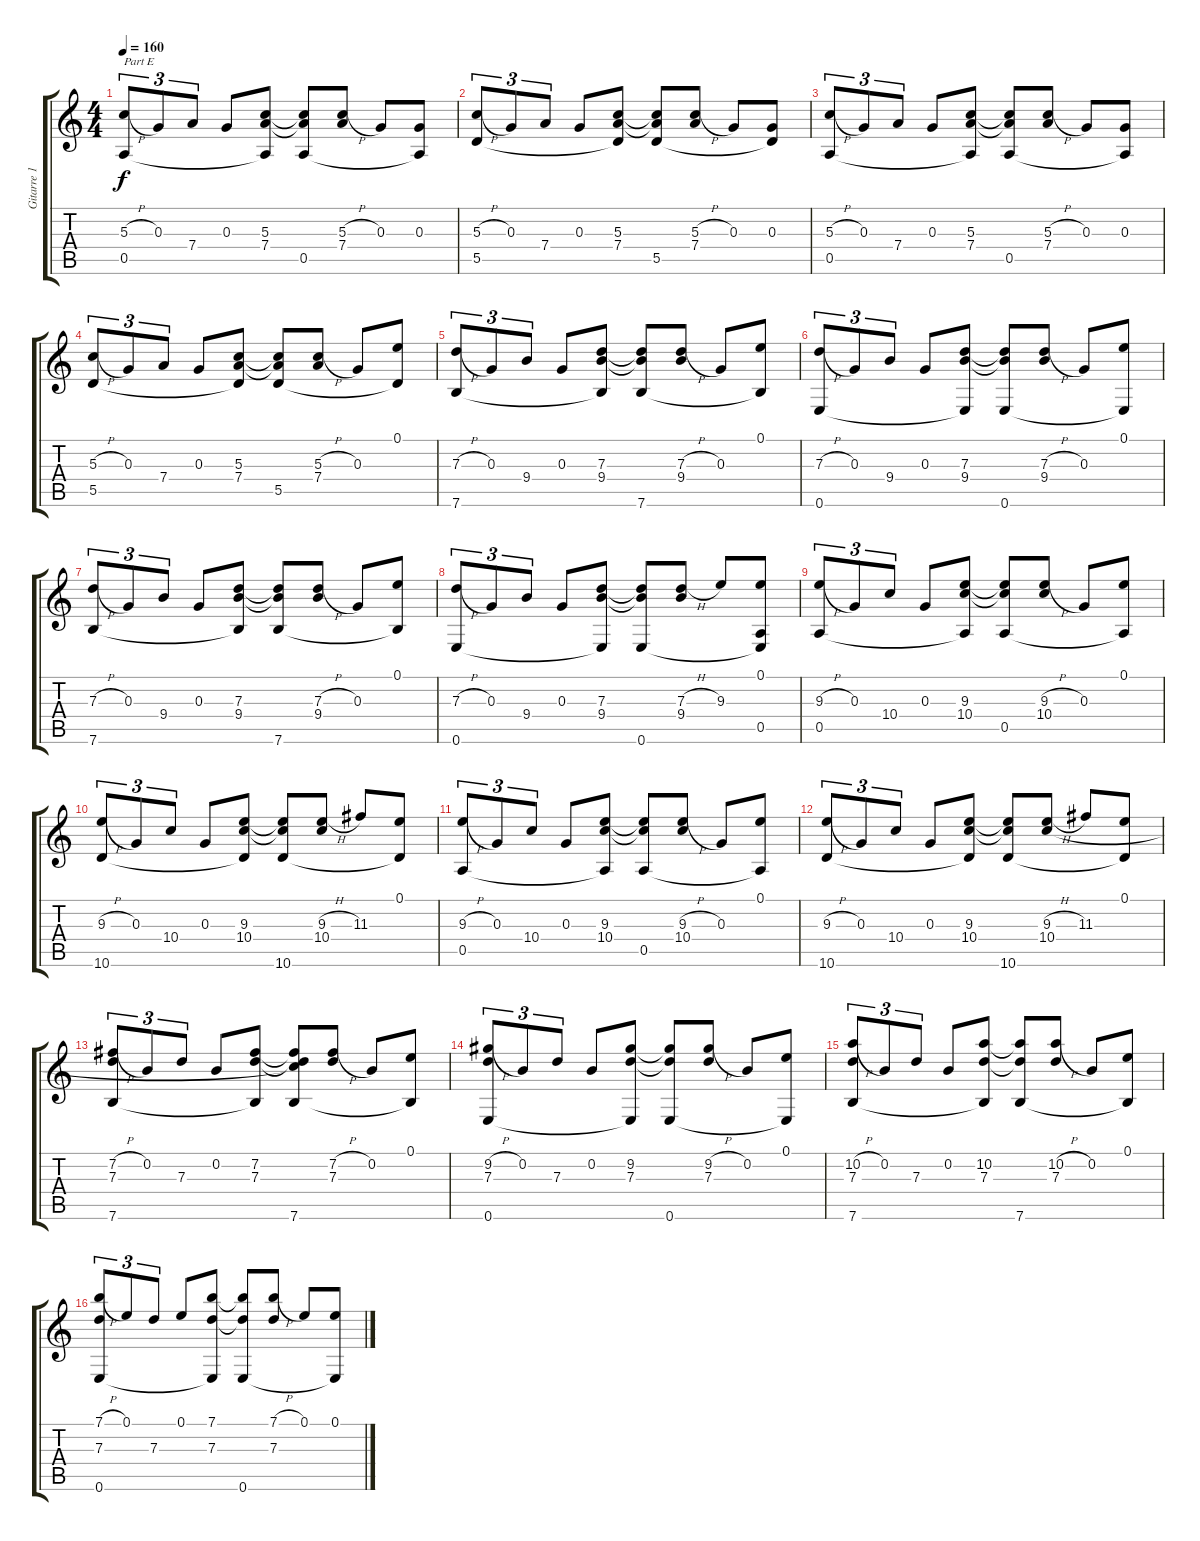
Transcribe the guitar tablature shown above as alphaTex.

\track ("Gitarre 1" "Gitarre 1") {instrument acousticguitarsteel}
\staff {score tabs}
\tuning (E4 B3 G3 D3 A2 E2) {hide}
\ts (4 4)
\tempo 160
\clef g2
\ks c
(5.3{h} 0.5).8{tu (3 2) txt "Part E" dy f} 0.3.8{tu (3 2)} 7.4.8{tu (3 2)} 0.3.8 (5.3 7.4 0.5{t}).8 (5.3{t} 7.4{t} 0.5).8 (5.3{h} 7.4).8 0.3.8 (0.3 0.5{t}).8 |
(5.3{h} 5.5).8{tu (3 2)} 0.3.8{tu (3 2)} 7.4.8{tu (3 2)} 0.3.8 (5.3 7.4 5.5{t}).8 (5.3{t} 7.4{t} 5.5).8 (5.3{h} 7.4).8 0.3.8 (0.3 5.5{t}).8 |
(5.3{h} 0.5).8{tu (3 2)} 0.3.8{tu (3 2)} 7.4.8{tu (3 2)} 0.3.8 (5.3 7.4 0.5{t}).8 (5.3{t} 7.4{t} 0.5).8 (5.3{h} 7.4).8 0.3.8 (0.3 0.5{t}).8 |
(5.3{h} 5.5).8{tu (3 2)} 0.3.8{tu (3 2)} 7.4.8{tu (3 2)} 0.3.8 (5.3 7.4 5.5{t}).8 (5.3{t} 7.4{t} 5.5).8 (5.3{h} 7.4).8 0.3.8 (0.1 5.5{t}).8 |
(7.3{h} 7.6).8{tu (3 2)} 0.3.8{tu (3 2)} 9.4.8{tu (3 2)} 0.3.8 (7.3 9.4 7.6{t}).8 (7.3{t} 9.4{t} 7.6).8 (7.3{h} 9.4).8 0.3.8 (0.1 7.6{t}).8 |
(7.3{h} 0.6).8{tu (3 2)} 0.3.8{tu (3 2)} 9.4.8{tu (3 2)} 0.3.8 (7.3 9.4 0.6{t}).8 (7.3{t} 9.4{t} 0.6).8 (7.3{h} 9.4).8 0.3.8 (0.1 0.6{t}).8 |
(7.3{h} 7.6).8{tu (3 2)} 0.3.8{tu (3 2)} 9.4.8{tu (3 2)} 0.3.8 (7.3 9.4 7.6{t}).8 (7.3{t} 9.4{t} 7.6).8 (7.3{h} 9.4).8 0.3.8 (0.1 7.6{t}).8 |
(7.3{h} 0.6).8{tu (3 2)} 0.3.8{tu (3 2)} 9.4.8{tu (3 2)} 0.3.8 (7.3 9.4 0.6{t}).8 (7.3{t} 9.4{t} 0.6).8 (7.3{h} 9.4).8 9.3.8 (0.1 0.5 0.6{t}).8 |
(9.3{h} 0.5).8{tu (3 2)} 0.3.8{tu (3 2)} 10.4.8{tu (3 2)} 0.3.8 (9.3 10.4 0.5{t}).8 (9.3{t} 10.4{t} 0.5).8 (9.3{h} 10.4).8 0.3.8 (0.1 0.5{t}).8 |
(9.3{h} 10.6).8{tu (3 2)} 0.3.8{tu (3 2)} 10.4.8{tu (3 2)} 0.3.8 (9.3 10.4 10.6{t}).8 (9.3{t} 10.4{t} 10.6).8 (9.3{h} 10.4).8 11.3.8 (0.1 10.6{t}).8 |
(9.3{h} 0.5).8{tu (3 2)} 0.3.8{tu (3 2)} 10.4.8{tu (3 2)} 0.3.8 (9.3 10.4 0.5{t}).8 (9.3{t} 10.4{t} 0.5).8 (9.3{h} 10.4).8 0.3.8 (0.1 0.5{t}).8 |
(9.3{h} 10.6).8{tu (3 2)} 0.3.8{tu (3 2)} 10.4.8{tu (3 2)} 0.3.8 (9.3 10.4 10.6{t}).8 (9.3{t} 10.4{t} 10.6).8 (9.3{h} 10.4).8 11.3.8 (0.1 10.6{t}).8 |
(7.2{h} 7.3 7.6).8{tu (3 2)} 0.2.8{tu (3 2)} 7.3.8{tu (3 2)} 0.2.8 (7.2 7.3 7.6{t}).8 (7.2{t} 7.3{t} 10.4{t} 7.6).8 (7.2{h} 7.3).8 0.2.8 (0.1 7.6{t}).8 |
(9.2{h} 7.3 0.6).8{tu (3 2)} 0.2.8{tu (3 2)} 7.3.8{tu (3 2)} 0.2.8 (9.2 7.3 0.6{t}).8 (9.2{t} 7.3{t} 0.6).8 (9.2{h} 7.3).8 0.2.8 (0.1 0.6{t}).8 |
(10.2{h} 7.3 7.6).8{tu (3 2)} 0.2.8{tu (3 2)} 7.3.8{tu (3 2)} 0.2.8 (10.2 7.3 7.6{t}).8 (10.2{t} 7.3{t} 7.6).8 (10.2{h} 7.3).8 0.2.8 (0.1 7.6{t}).8 |
(7.1{h} 7.3 0.6).8{tu (3 2)} 0.1.8{tu (3 2)} 7.3.8{tu (3 2)} 0.1.8 (7.1 7.3 0.6{t}).8 (7.1{t} 7.3{t} 0.6).8 (7.1{h} 7.3).8 0.1.8 (0.1 0.6{t}).8
